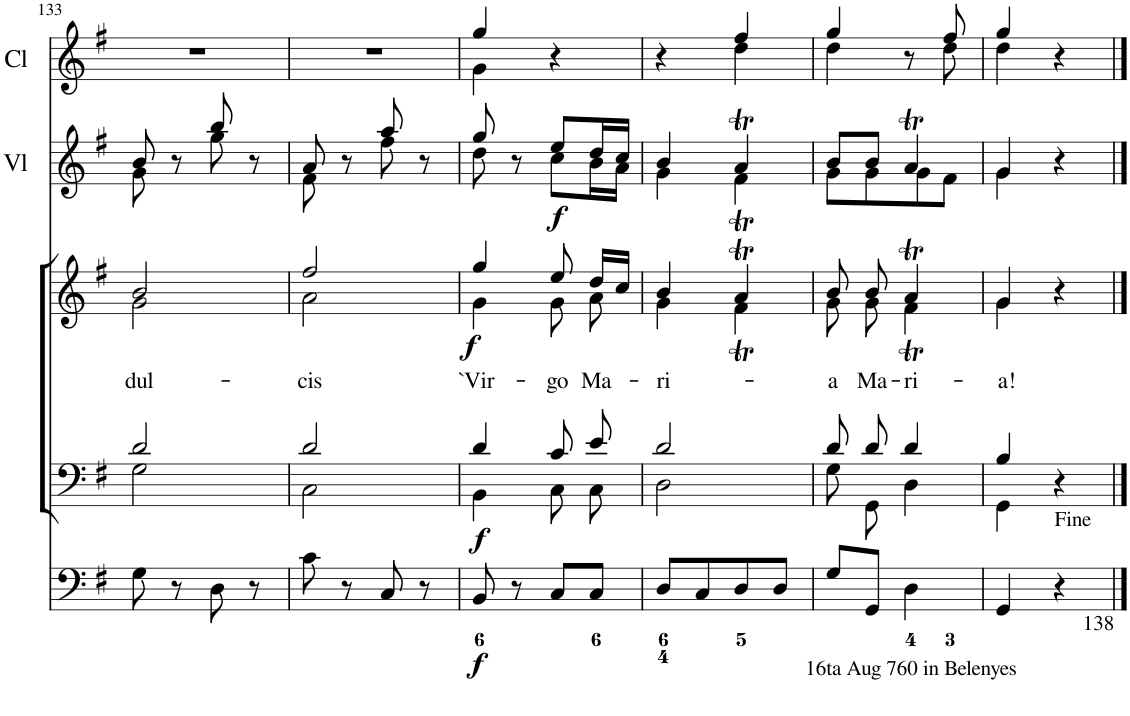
**kern	**dynam	**kern	**dynam	**kern	**dynam	**kern	**dynam	**kern	**text	**dynam	**kern	**dynam	**kern
*part7	*part7	*part6	*part6	*part5	*part5	*part4	*part4	*part3	*part3	*part3	*part2	*part2	*part1
*staff7	*staff7	*staff6	*staff6	*staff5	*staff5	*staff4	*staff4	*staff3	*staff3	*staff3	*staff2	*staff2	*staff1
*I"Violin 2	*	*I"Violin 1	*	*I"Organ	*	*I"Voice	*	*I"Voice	*	*	*I"2 Violini	*	*I"2 Clarini
*I'V2	*	*I'V1	*	*	*	*	*	*	*	*	*I'Vl	*	*I'Cl
!!LO:PB:g=z
*clefG2	*	*clefG2	*	*clefF4	*	*clefF4	*	*clefG2	*	*	*clefG2	*	*clefG2
*k[f#]	*	*k[f#]	*	*k[f#]	*	*k[f#]	*	*k[f#]	*	*	*k[f#]	*	*k[f#]
*M2/4	*	*M2/4	*	*M2/4	*	*M2/4	*	*M2/4	*	*	*M2/4	*	*M2/4
=133	=133	=133	=133	=133	=133	=133	=133	=133	=133	=133	=133	=133	=133
*	*	*	*	*	*	*^	*	*^	*	*	*	*	*
!	!	!	!	!	!	!	!	!	!	!	!LO:LY:b	!	!	!	!
*	*	*	*	*	*	*	*	*	*	*	*	*	*^	*	*
8g	.	8b	.	8G\	.	2d/	2G\	.	2b/	2g\	dul-	.	8b/	8g\	.	2r
8r	.	8r	.	8r	.	.	.	.	.	.	.	.	8r	8ryy	.	.
8gg	.	8bb	.	8D\	.	.	.	.	.	.	.	.	8bb/	8gg\	.	.
8r	.	8r	.	8r	.	.	.	.	.	.	.	.	8r	8ryy	.	.
=134	=134	=134	=134	=134	=134	=134	=134	=134	=134	=134	=134	=134	=134	=134	=134	=134
!	!	!	!	!	!	!	!	!	!	!	!LO:LY:b	!	!	!	!	!
8f#	.	8a	.	8c\	.	2d/	2C\	.	2ff#/	2a\	-cis	.	8a/	8f#\	.	2r
8r	.	8r	.	8r	.	.	.	.	.	.	.	.	8r	8ryy	.	.
8ff#	.	8aa	.	8C/	.	.	.	.	.	.	.	.	8aa/	8ff#\	.	.
8r	.	8r	.	8r	.	.	.	.	.	.	.	.	8r	8ryy	.	.
=135	=135	=135	=135	=135	=135	=135	=135	=135	=135	=135	=135	=135	=135	=135	=135	=135
!	!	!	!	!	!LO:DY:b	!	!	!LO:DY:b	!	!	!LO:LY:b	!LO:DY:b	!	!	!	!
*	*	*	*	*	*	*	*	*	*	*	*	*	*	*	*	*^
8dd	.	8gg	.	8BB/	f	4d/	4BB\	f	4gg/	4g\	`Vir-	f	8gg/	8dd\	.	4gg/	4g\
8r	.	8r	.	8r	.	.	.	.	.	.	.	.	8r	8ryy	.	.	.
!	!LO:DY:b	!	!LO:DY:b	!	!	!	!	!	!	!	!LO:LY:b	!	!	!	!LO:DY:b	!	!
8cc\L	f	8ee\L	f	8C/L	.	8c/L	8C\L	.	8ee/	8g\	-go	.	8ee/L	8cc\L	f	4r	4ryy
!	!	!	!	!	!	!	!	!	!	!	!LO:LY:b	!	!	!	!	!	!
16b\L	.	16dd\L	.	8C/J	.	8e/J	8C\J	.	16dd/LL	8a\	Ma-	.	16dd/L	16b\L	.	.	.
16a\JJ	.	16cc\JJ	.	.	.	.	.	.	16cc/JJ	.	.	.	16cc/JJ	16a\JJ	.	.	.
=136	=136	=136	=136	=136	=136	=136	=136	=136	=136	=136	=136	=136	=136	=136	=136	=136	=136
!	!	!	!	!	!	!	!	!	!	!	!LO:LY:b	!	!	!	!	!	!
4g	.	4b	.	8D/L	.	2d/	2D\	.	4b/	4g\	-ri-	.	4b/	4g\	.	4r	4ryy
.	.	.	.	8C/	.	.	.	.	.	.	.	.	.	.	.	.	.
4f#t	.	4aT	.	8D/	.	.	.	.	4aT/	4f#t\	.	.	4aT/	4f#t\	.	4ff#/	4dd\
.	.	.	.	8D/J	.	.	.	.	.	.	.	.	.	.	.	.	.
=137	=137	=137	=137	=137	=137	=137	=137	=137	=137	=137	=137	=137	=137	=137	=137	=137	=137
!	!	!	!	!	!	!	!	!	!	!	!LO:LY:b	!	!	!	!	!	!
8g/L	.	8b\L	.	8G/L	.	8d/L	8G\L	.	8b/	8g\	-a	.	8b/L	8g\L	.	4gg/	4dd\
!	!	!	!	!	!	!	!	!	!	!	!LO:LY:b	!	!	!	!	!	!
8g/J	.	8b\J	.	8GG/J	.	8d/J	8GG\J	.	8b/	8g\	Ma-	.	8b/J	8g\	.	.	.
!	!	!	!	!	!	!	!	!	!	!	!LO:LY:b	!	!	!	!	!	!
8g/L	.	4aT	.	4D\	.	4d/	4D\	.	4aT/	4f#t\	-ri-	.	4aT/	8g\	.	8r	8ryy
8f#/J	.	.	.	.	.	.	.	.	.	.	.	.	.	8f#\J	.	8ff#/	8dd\
=138	=138	=138	=138	=138	=138	=138	=138	=138	=138	=138	=138	=138	=138	=138	=138	=138	=138
!	!	!	!	!	!	!	!	!	!	!	!LO:LY:b	!	!	!	!	!	!
4g	.	4g	.	4GG/	.	4B/	4GG\	.	4g/	4g\	-a!	.	4g/	4g\	.	4gg/	4dd\
!	!	!	!	!LO:TX:b:t=138	!	!	!	!	!	!	!	!	!	!	!	!	!
!	!	!	!	!LO:TX:b:t=16ta Aug 760 in Belenyes	!	!	!	!	!	!	!	!	!	!	!	!	!
4r	.	4r	.	4r	.	4r	4ryy	.	4r	4ryy	.	.	4r	4ryy	.	4r	4ryy
*	*	*	*	*	*	*v	*v	*	*	*	*	*	*v	*v	*	*v	*v
*	*	*	*	*	*	*	*	*v	*v	*	*	*	*	*
==	==	==	==	==	==	==	==	==	==	==	==	==	==
*-	*-	*-	*-	*-	*-	*-	*-	*-	*-	*-	*-	*-	*-
